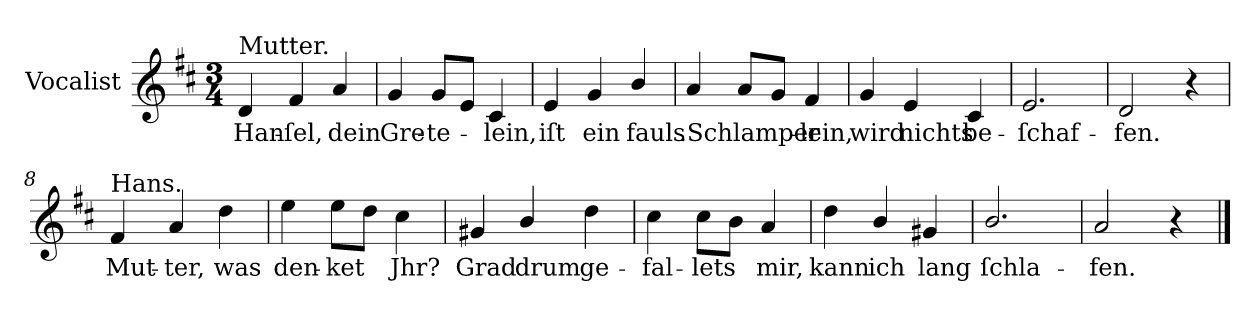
**kern	**text
*part1	*part1
*staff1	*staff1
*I"Vocalist	*
*k[f#c#]	*
*D:	*
*M3/4	*
=1	=1
!LO:TX:a:t=Mutter.	!
4d	Han-
4f#	-ſel,
4a	dein
=2	=2
4g	Gre-
8gL	-te-
8eJ	.
4c#	-lein,
=3	=3
4e	iſt
4g	ein
4b/	fauls
=4	=4
4a	.Schlamper-
8aL	.
8gJ	.
4f#	-lein,
=5	=5
4g	wird
4e	nichts
4c#	be-
=6	=6
2.e	-ſchaf-
=7	=7
2d	-fen.
4r	.
=8	=8
!LO:TX:a:t=Hans.	!
4f#	Mut-
4a	-ter,
4dd	was
=9	=9
4ee	den-
8eeL	-ket
8ddJ	.
4cc#	Jhr?
=10	=10
4g#X	Grad
4b/	drum
4dd	ge-
=11	=11
4cc#	-fal-
8cc#L	-lets
8bJ	.
4a	mir,
=12	=12
4dd	kann
4b/	ich
4g#X	lang
=13	=13
2.b/	ſchla-
=14	=14
2a	-fen.
4r	.
==	==
*-	*-
